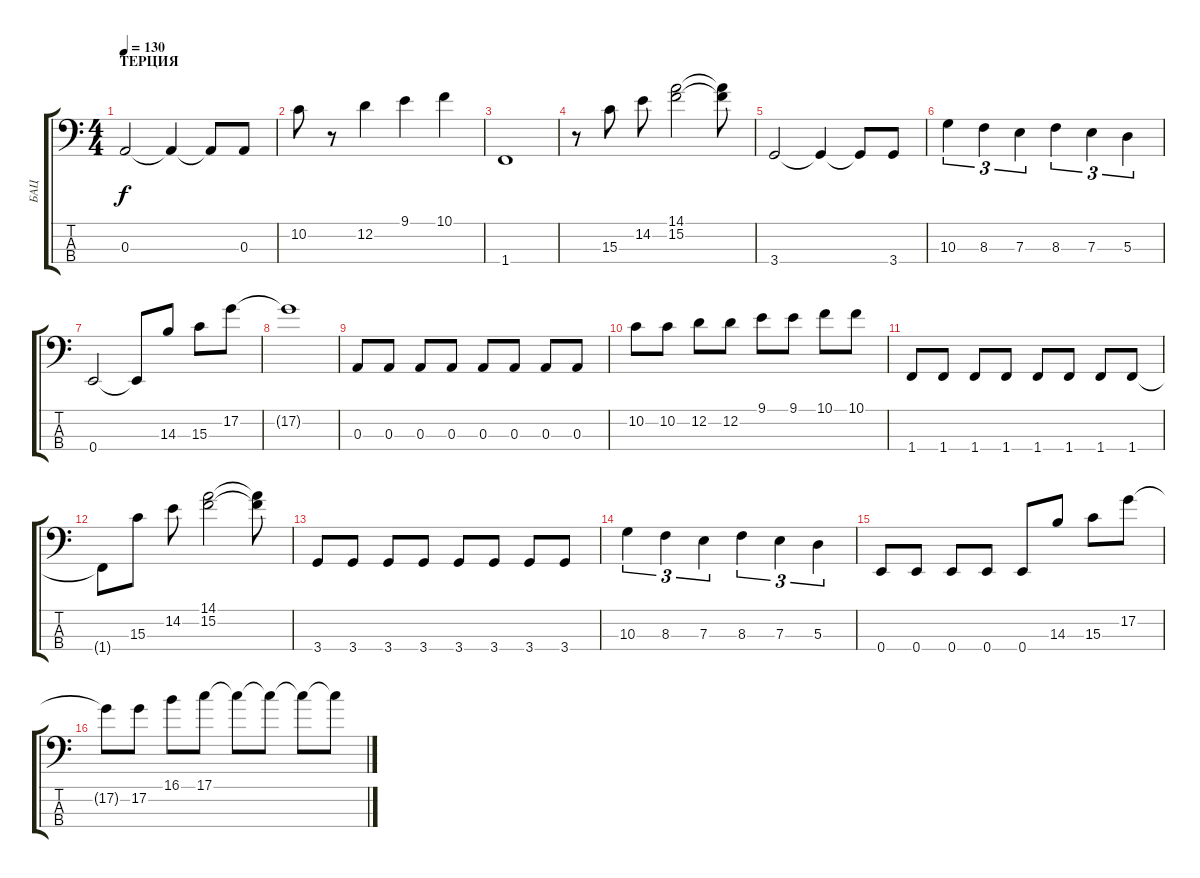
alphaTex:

\track ("БАЦ" "БАЦ") {instrument electricbassfinger}
\staff {score tabs}
\tuning (G2 D2 A1 E1) {hide}
\ts (4 4)
\section ("" "ТЕРЦИЯ")
\tempo 130
\clef f4
\ks c
0.3.2{dy f} 0.3{t}.4 0.3{t}.8 0.3.8 |
10.2.8 r.8 12.2.4 9.1.4 10.1.4 |
1.4.1 |
r.8 15.3.8 14.2.8 (14.1 15.2).2 (14.1{t} 15.2{t}).8 |
3.4.2 3.4{t}.4 3.4{t}.8 3.4.8 |
10.3.4{tu (3 2)} 8.3.4{tu (3 2)} 7.3.4{tu (3 2)} 8.3.4{tu (3 2)} 7.3.4{tu (3 2)} 5.3.4{tu (3 2)} |
0.4.2 0.4{t}.8 14.3.8 15.3.8 17.2.8 |
17.2{t}.1 |
0.3.8 0.3.8 0.3.8 0.3.8 0.3.8 0.3.8 0.3.8 0.3.8 |
10.2.8 10.2.8 12.2.8 12.2.8 9.1.8 9.1.8 10.1.8 10.1.8 |
1.4.8 1.4.8 1.4.8 1.4.8 1.4.8 1.4.8 1.4.8 1.4.8 |
1.4{t}.8 15.3.8 14.2.8 (14.1 15.2).2 (14.1{t} 15.2{t}).8 |
3.4.8 3.4.8 3.4.8 3.4.8 3.4.8 3.4.8 3.4.8 3.4.8 |
10.3.4{tu (3 2)} 8.3.4{tu (3 2)} 7.3.4{tu (3 2)} 8.3.4{tu (3 2)} 7.3.4{tu (3 2)} 5.3.4{tu (3 2)} |
0.4.8 0.4.8 0.4.8 0.4.8 0.4.8 14.3.8 15.3.8 17.2.8 |
17.2{t}.8 17.2.8 16.1.8 17.1.8 17.1{t}.8 17.1{t}.8 17.1{t}.8 17.1{t}.8
